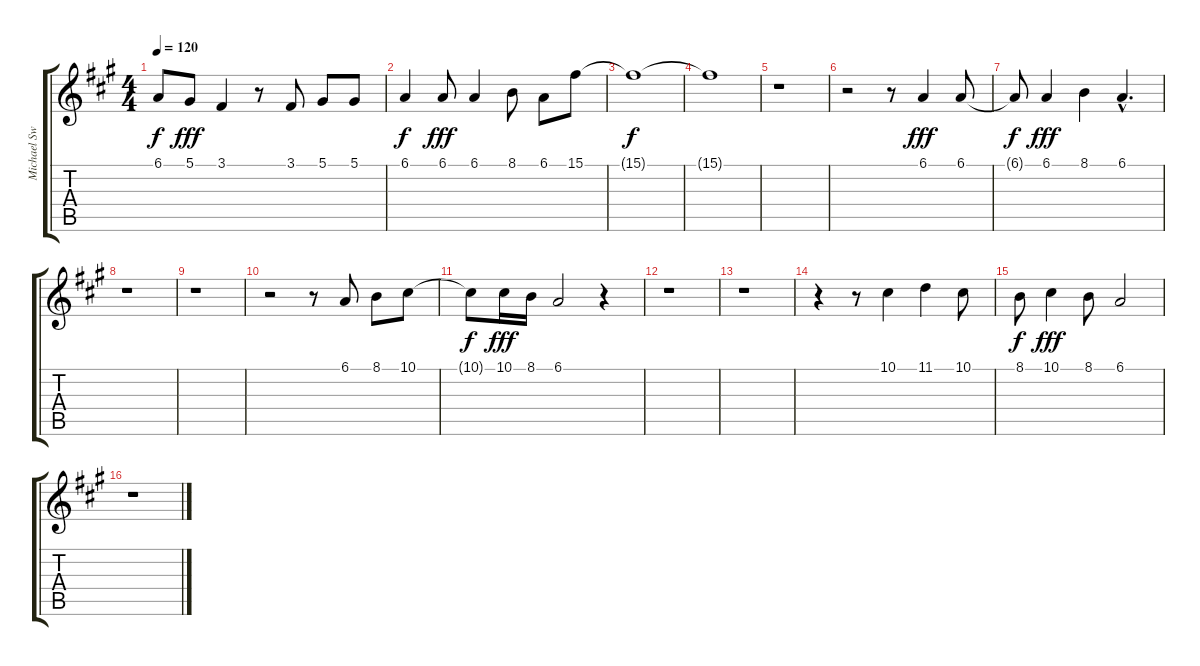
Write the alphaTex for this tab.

\track ("Michael Sweet" "Michael Sw") {instrument synthvoice}
\staff {score tabs}
\tuning (Eb4 Bb3 Gb3 Db3 Ab2 Eb2) {hide}
\ts (4 4)
\tempo 120
\clef g2
\ks a
6.1{t}.8{dy f} 5.1.8{dy fff} 3.1.4 r.8 3.1.8 5.1.8 5.1.8 |
6.1.4{dy f} 6.1.8{dy fff} 6.1.4 8.1.8 6.1.8 15.1.8 |
15.1{t}.1{dy f} |
15.1{t}.1 |
r.1 |
r.2 r.8 6.1.4{dy fff} 6.1.8 |
6.1{t}.8{dy f} 6.1.4{dy fff} 8.1.4 6.1{hac}.4{d} |
r.1 |
r.1 |
r.2 r.8 6.1.8 8.1.8 10.1.8 |
10.1{t}.8{dy f} 10.1.16{dy fff} 8.1.16 6.1.2 r.4 |
r.1 |
r.1 |
r.4 r.8 10.1.4 11.1.4 10.1.8 |
8.1.8{dy f} 10.1.4{dy fff} 8.1.8 6.1.2 |
r.1
